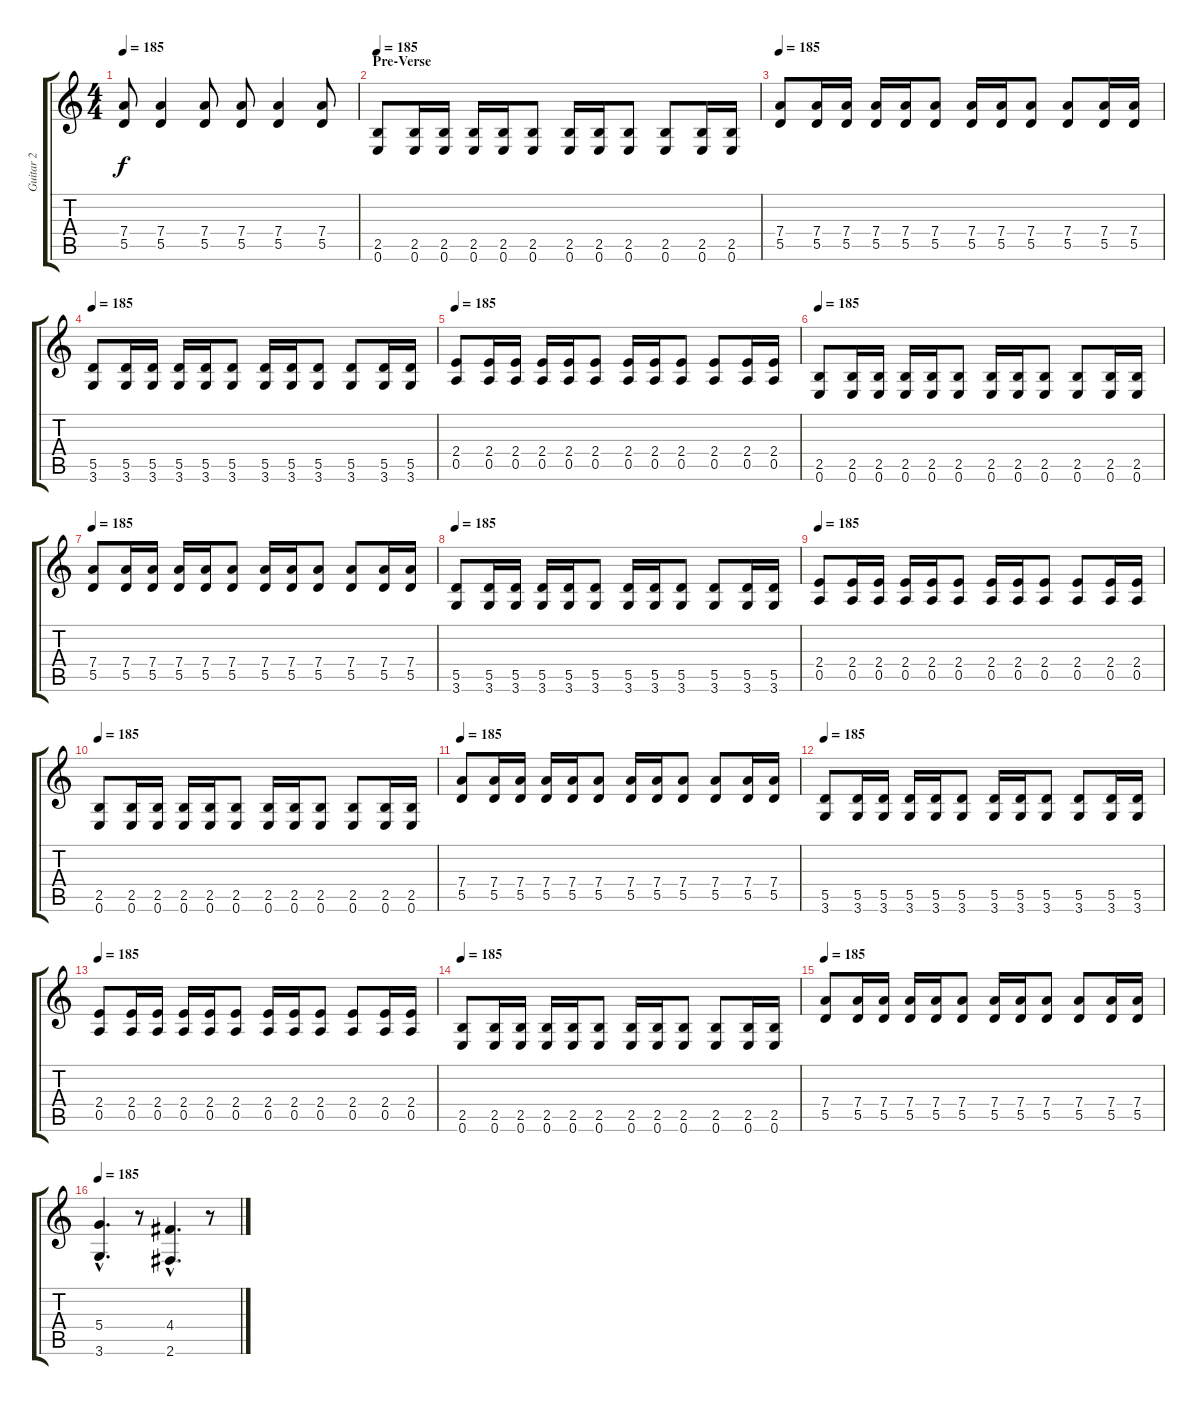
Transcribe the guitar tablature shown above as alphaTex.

\track ("Guitar 2 " "Guitar 2 ") {instrument distortionguitar}
\staff {score tabs}
\tuning (E4 B3 G3 D3 A2 E2) {hide}
\ts (4 4)
\tempo 185
\clef g2
\ks c
(7.4 5.5).8{dy f} (7.4 5.5).4 (7.4 5.5).8 (7.4 5.5).8 (7.4 5.5).4 (7.4 5.5).8 |
\section ("" "Pre-Verse")
\tempo 185
(2.5 0.6).8 (2.5 0.6).16 (2.5 0.6).16 (2.5 0.6).16 (2.5 0.6).16 (2.5 0.6).8 (2.5 0.6).16 (2.5 0.6).16 (2.5 0.6).8 (2.5 0.6).8 (2.5 0.6).16 (2.5 0.6).16 |
\tempo 185
(7.4 5.5).8 (7.4 5.5).16 (7.4 5.5).16 (7.4 5.5).16 (7.4 5.5).16 (7.4 5.5).8 (7.4 5.5).16 (7.4 5.5).16 (7.4 5.5).8 (7.4 5.5).8 (7.4 5.5).16 (7.4 5.5).16 |
\tempo 185
(5.5 3.6).8 (5.5 3.6).16 (5.5 3.6).16 (5.5 3.6).16 (5.5 3.6).16 (5.5 3.6).8 (5.5 3.6).16 (5.5 3.6).16 (5.5 3.6).8 (5.5 3.6).8 (5.5 3.6).16 (5.5 3.6).16 |
\tempo 185
(2.4 0.5).8 (2.4 0.5).16 (2.4 0.5).16 (2.4 0.5).16 (2.4 0.5).16 (2.4 0.5).8 (2.4 0.5).16 (2.4 0.5).16 (2.4 0.5).8 (2.4 0.5).8 (2.4 0.5).16 (2.4 0.5).16 |
\tempo 185
(2.5 0.6).8 (2.5 0.6).16 (2.5 0.6).16 (2.5 0.6).16 (2.5 0.6).16 (2.5 0.6).8 (2.5 0.6).16 (2.5 0.6).16 (2.5 0.6).8 (2.5 0.6).8 (2.5 0.6).16 (2.5 0.6).16 |
\tempo 185
(7.4 5.5).8 (7.4 5.5).16 (7.4 5.5).16 (7.4 5.5).16 (7.4 5.5).16 (7.4 5.5).8 (7.4 5.5).16 (7.4 5.5).16 (7.4 5.5).8 (7.4 5.5).8 (7.4 5.5).16 (7.4 5.5).16 |
\tempo 185
(5.5 3.6).8 (5.5 3.6).16 (5.5 3.6).16 (5.5 3.6).16 (5.5 3.6).16 (5.5 3.6).8 (5.5 3.6).16 (5.5 3.6).16 (5.5 3.6).8 (5.5 3.6).8 (5.5 3.6).16 (5.5 3.6).16 |
\tempo 185
(2.4 0.5).8 (2.4 0.5).16 (2.4 0.5).16 (2.4 0.5).16 (2.4 0.5).16 (2.4 0.5).8 (2.4 0.5).16 (2.4 0.5).16 (2.4 0.5).8 (2.4 0.5).8 (2.4 0.5).16 (2.4 0.5).16 |
\tempo 185
(2.5 0.6).8 (2.5 0.6).16 (2.5 0.6).16 (2.5 0.6).16 (2.5 0.6).16 (2.5 0.6).8 (2.5 0.6).16 (2.5 0.6).16 (2.5 0.6).8 (2.5 0.6).8 (2.5 0.6).16 (2.5 0.6).16 |
\tempo 185
(7.4 5.5).8 (7.4 5.5).16 (7.4 5.5).16 (7.4 5.5).16 (7.4 5.5).16 (7.4 5.5).8 (7.4 5.5).16 (7.4 5.5).16 (7.4 5.5).8 (7.4 5.5).8 (7.4 5.5).16 (7.4 5.5).16 |
\tempo 185
(5.5 3.6).8 (5.5 3.6).16 (5.5 3.6).16 (5.5 3.6).16 (5.5 3.6).16 (5.5 3.6).8 (5.5 3.6).16 (5.5 3.6).16 (5.5 3.6).8 (5.5 3.6).8 (5.5 3.6).16 (5.5 3.6).16 |
\tempo 185
(2.4 0.5).8 (2.4 0.5).16 (2.4 0.5).16 (2.4 0.5).16 (2.4 0.5).16 (2.4 0.5).8 (2.4 0.5).16 (2.4 0.5).16 (2.4 0.5).8 (2.4 0.5).8 (2.4 0.5).16 (2.4 0.5).16 |
\tempo 185
(2.5 0.6).8 (2.5 0.6).16 (2.5 0.6).16 (2.5 0.6).16 (2.5 0.6).16 (2.5 0.6).8 (2.5 0.6).16 (2.5 0.6).16 (2.5 0.6).8 (2.5 0.6).8 (2.5 0.6).16 (2.5 0.6).16 |
\tempo 185
(7.4 5.5).8 (7.4 5.5).16 (7.4 5.5).16 (7.4 5.5).16 (7.4 5.5).16 (7.4 5.5).8 (7.4 5.5).16 (7.4 5.5).16 (7.4 5.5).8 (7.4 5.5).8 (7.4 5.5).16 (7.4 5.5).16 |
\tempo 185
(5.4{hac} 3.6{hac}).4{d} r.8 (4.4{hac} 2.6{hac}).4{d} r.8
